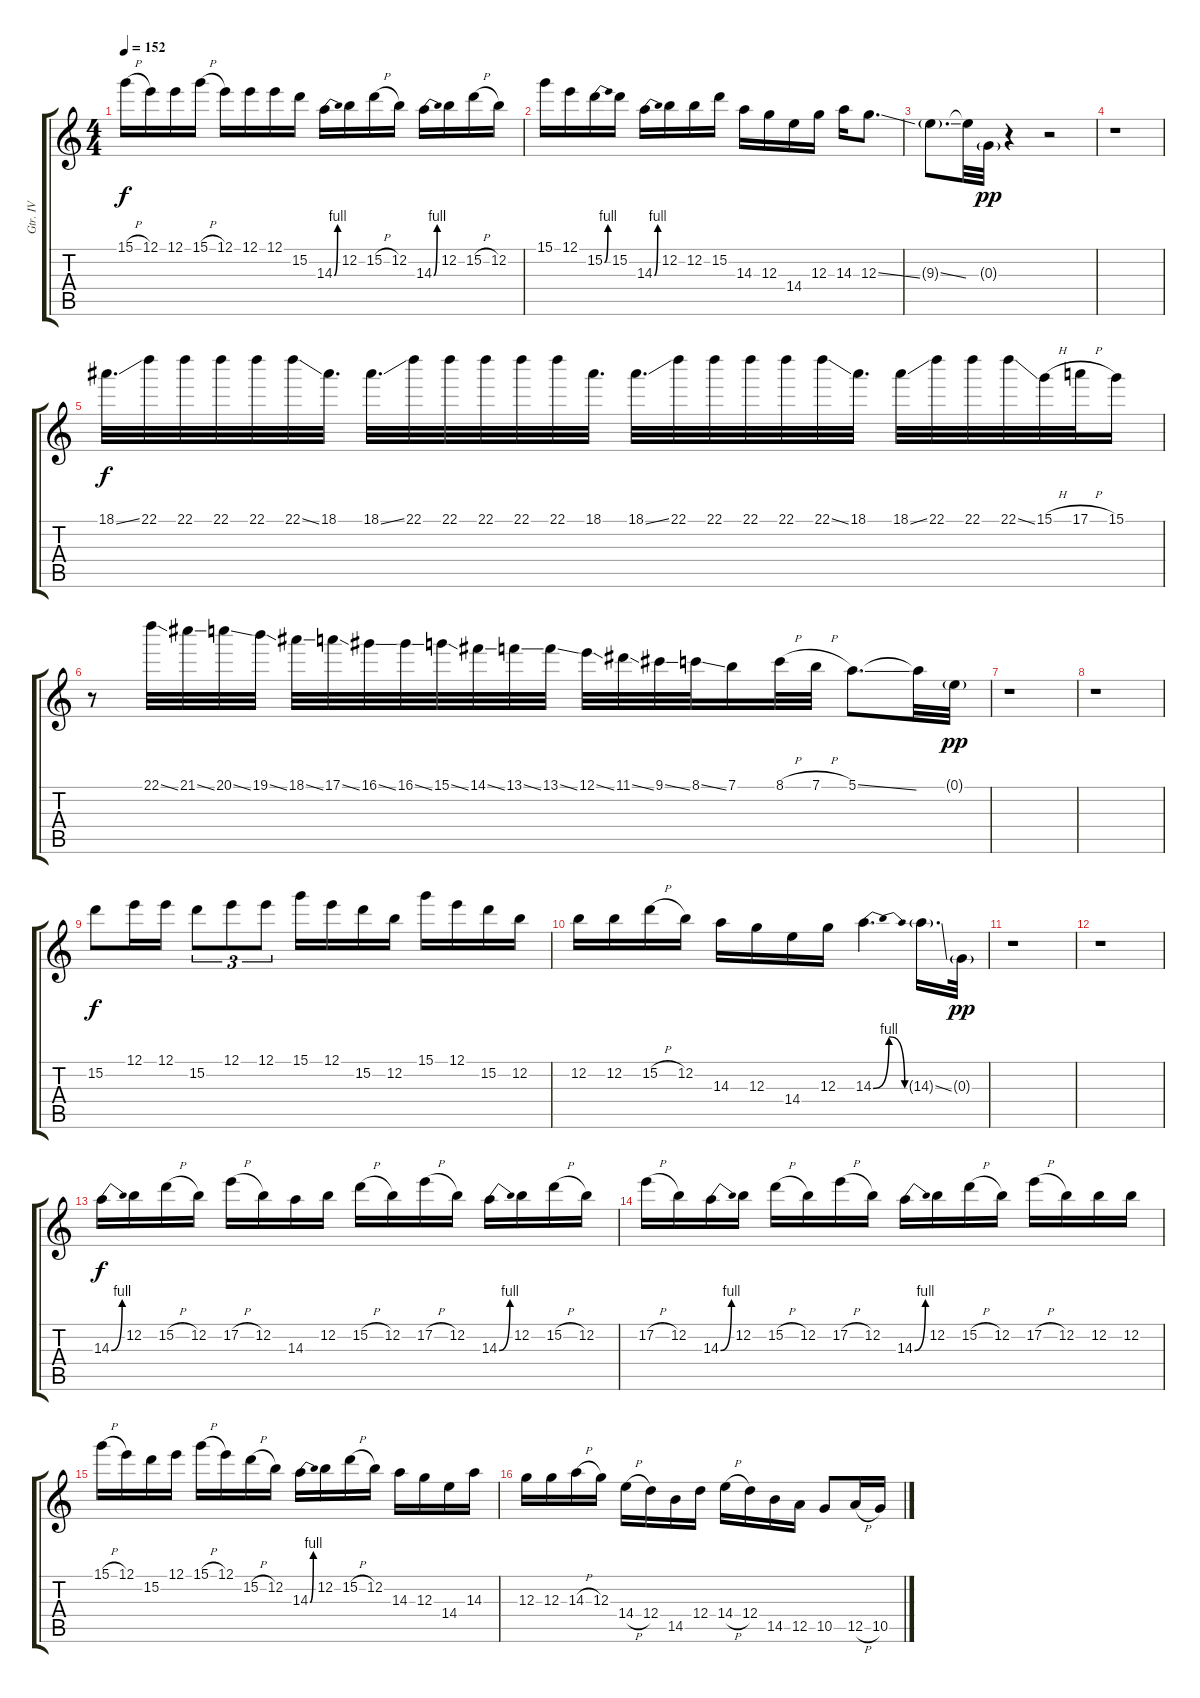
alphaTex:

\track ("Gtr. IV" "Gtr. IV") {instrument distortionguitar}
\staff {score tabs}
\tuning (E4 B3 G3 D3 A2 E2) {hide}
\ts (4 4)
\tempo 152
\clef g2
\ks c
15.1{h}.16{dy f} 12.1.16 12.1.16 15.1{h}.16 12.1.16 12.1.16 12.1.16 15.2.16 14.3{be (bend 0 0 60 4)}.16 12.2.16 15.2{h}.16 12.2.16 14.3{be (bend 0 0 60 4)}.16 12.2.16 15.2{h}.16 12.2.16 |
15.1.16 12.1.16 15.2{be (bend 0 0 60 4)}.16 15.2.16 14.3{be (bend 0 0 60 4)}.16 12.2.16 12.2.16 15.2.16 14.3.16 12.3.16 14.4.16 12.3.16 14.3.16 12.3{ss}.8{d} |
9.3{ss g}.8{d} 9.3{t}.32 0.3{g}.32{dy pp} r.4 r.2 |
r.1 |
18.1{ss}.32{d dy f} 22.1.32 22.1.32 22.1.32 22.1.32 22.1{ss}.32 18.1.32{d} 18.1{ss}.32{d} 22.1.32 22.1.32 22.1.32 22.1.32 22.1.32 18.1.32{d} 18.1{ss}.32{d} 22.1.32 22.1.32 22.1.32 22.1.32 22.1{ss}.32 18.1.32{d} 18.1{ss}.32 22.1.32 22.1.32 22.1{ss}.32 15.1{h}.32 17.1{h}.32 15.1.16 |
r.8 22.1{ss}.32 21.1{ss}.32 20.1{ss}.32 19.1{ss}.32 18.1{ss}.32 17.1{ss}.32 16.1{ss}.32 16.1{ss}.32 15.1{ss}.32 14.1{ss}.32 13.1{ss}.32 13.1{ss}.32 12.1{ss}.32 11.1{ss}.32 9.1{ss}.32 8.1{ss}.32 7.1.16 8.1{h}.32 7.1{h}.32 5.1{ss}.8{d} 5.1{t}.32 0.1{g}.32{dy pp} |
r.1 |
r.1 |
15.2.8{dy f} 12.1.16 12.1.16 15.2.8{tu (3 2)} 12.1.8{tu (3 2)} 12.1.8{tu (3 2)} 15.1.16 12.1.16 15.2.16 12.2.16 15.1.16 12.1.16 15.2.16 12.2.16 |
12.2.16 12.2.16 15.2{h}.16 12.2.16 14.3.16 12.3.16 14.4.16 12.3.16 14.3{be (bendrelease 0 0 10 4 53 4 60 0)}.4{d} 14.3{ss g}.16{d} 0.3{g}.32{dy pp} |
r.1 |
r.1 |
14.3{be (bend 0 0 60 4)}.16{dy f} 12.2.16 15.2{h}.16 12.2.16 17.2{h}.16 12.2.16 14.3.16 12.2.16 15.2{h}.16 12.2.16 17.2{h}.16 12.2.16 14.3{be (bend 0 0 60 4)}.16 12.2.16 15.2{h}.16 12.2.16 |
17.2{h}.16 12.2.16 14.3{be (bend 0 0 60 4)}.16 12.2.16 15.2{h}.16 12.2.16 17.2{h}.16 12.2.16 14.3{be (bend 0 0 60 4)}.16 12.2.16 15.2{h}.16 12.2.16 17.2{h}.16 12.2.16 12.2.16 12.2.16 |
15.1{h}.16 12.1.16 15.2.16 12.1.16 15.1{h}.16 12.1.16 15.2{h}.16 12.2.16 14.3{be (bend 0 0 60 4)}.16 12.2.16 15.2{h}.16 12.2.16 14.3.16 12.3.16 14.4.16 14.3.16 |
12.3.16 12.3.16 14.3{h}.16 12.3.16 14.4{h}.16 12.4.16 14.5.16 12.4.16 14.4{h}.16 12.4.16 14.5.16 12.5.16 10.5.8 12.5{h}.16 10.5.16
